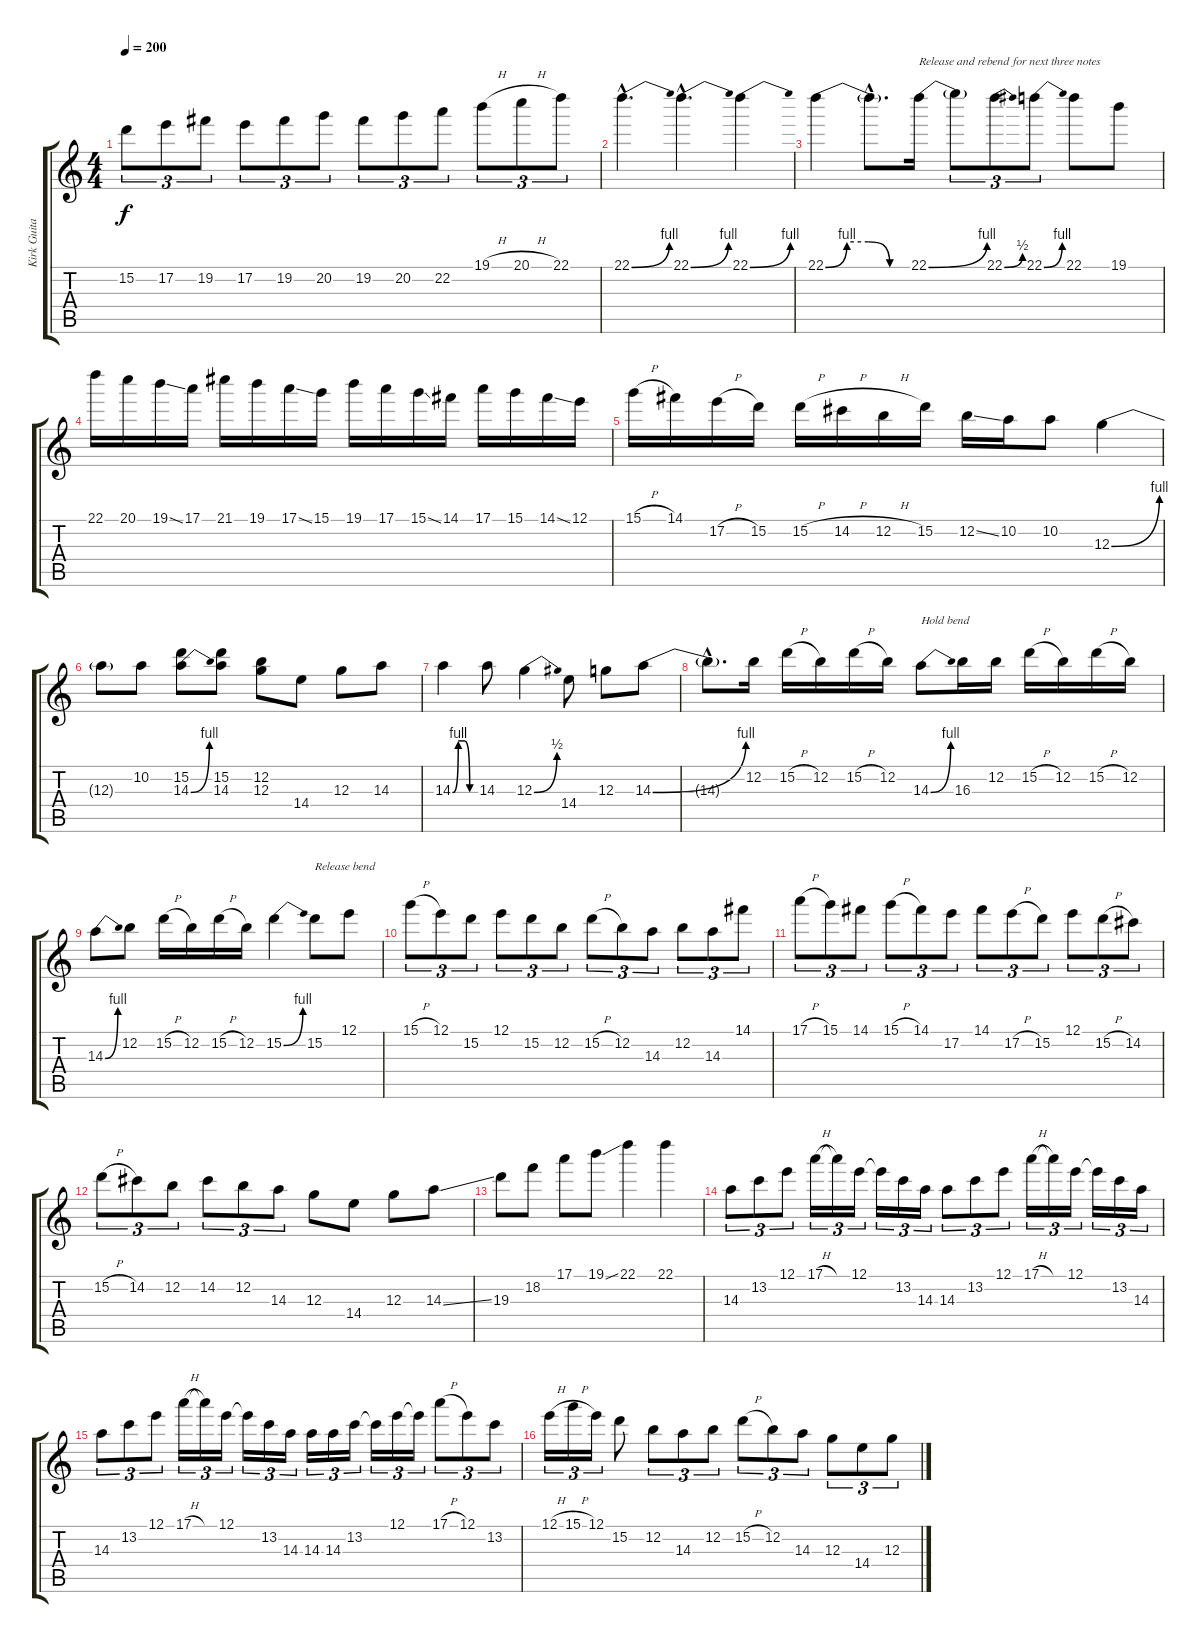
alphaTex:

\track ("Kirk Guitar 1" "Kirk Guita") {instrument distortionguitar}
\staff {score tabs}
\tuning (E4 B3 G3 D3 A2 E2) {hide}
\ts (4 4)
\tempo 200
\clef g2
\ks c
15.2.8{tu (3 2) dy f} 17.2.8{tu (3 2)} 19.2.8{tu (3 2)} 17.2.8{tu (3 2)} 19.2.8{tu (3 2)} 20.2.8{tu (3 2)} 19.2.8{tu (3 2)} 20.2.8{tu (3 2)} 22.2.8{tu (3 2)} 19.1{h}.8{tu (3 2)} 20.1{h}.8{tu (3 2)} 22.1.8{tu (3 2)} |
22.1{be (bend 0 0 60 4) hac}.4{d} 22.1{be (bend 0 0 60 4) hac}.4{d} 22.1{be (bend 0 0 60 4)}.4 |
22.1{be (custom 0 0 15 4 30 4 45 0 60 0)}.4 22.1{hac t}.8{d} 22.1{be (bend 0 0 60 4)}.16{txt "Release and rebend for next three notes"} 22.1{t}.8{tu (3 2)} 22.1{be (bend 0 0 60 2)}.8{tu (3 2)} 22.1{be (bend 0 0 60 4)}.8{tu (3 2)} 22.1.8 19.1.8 |
22.1.16 20.1.16 19.1{ss}.16 17.1.16 21.1.16 19.1.16 17.1{ss}.16 15.1.16 19.1.16 17.1.16 15.1{ss}.16 14.1.16 17.1.16 15.1.16 14.1{ss}.16 12.1.16 |
15.1{h}.16 14.1.16 17.2{h}.16 15.2.16 15.2{h}.16 14.2{h}.16 12.2{h}.16 15.2.16 12.2{ss}.16 10.2.16 10.2.8 12.3{be (bend 0 0 60 4)}.4 |
12.3{t}.8 10.2.8 (15.2 14.3{be (bend 0 0 60 4)}).8 (15.2 14.3).8 (12.2 12.3).8 14.4.8 12.3.8 14.3.8 |
14.3{be (custom 0 0 15 4 30 4 45 0 60 0)}.4 14.3.8 12.3{be (bend 0 0 60 2)}.4 14.4.8 12.3.8 14.3{be (bend 0 0 60 4)}.8 |
14.3{hac t}.8{d} 12.2.16 15.2{h}.16 12.2.16 15.2{h}.16 12.2.16 14.3{be (bend 0 0 60 4)}.8{txt "Hold bend"} 16.3.16 12.2.16 15.2{h}.16 12.2.16 15.2{h}.16 12.2.16 |
14.3{be (bend 0 0 60 4)}.8 12.2.8 15.2{h}.16 12.2.16 15.2{h}.16 12.2.16 15.2{be (bend 0 0 60 4)}.4 15.2.8{txt "Release bend"} 12.1.8 |
15.1{h}.8{tu (3 2)} 12.1.8{tu (3 2)} 15.2.8{tu (3 2)} 12.1.8{tu (3 2)} 15.2.8{tu (3 2)} 12.2.8{tu (3 2)} 15.2{h}.8{tu (3 2)} 12.2.8{tu (3 2)} 14.3.8{tu (3 2)} 12.2.8{tu (3 2)} 14.3.8{tu (3 2)} 14.1.8{tu (3 2)} |
17.1{h}.8{tu (3 2)} 15.1.8{tu (3 2)} 14.1.8{tu (3 2)} 15.1{h}.8{tu (3 2)} 14.1.8{tu (3 2)} 17.2.8{tu (3 2)} 14.1.8{tu (3 2)} 17.2{h}.8{tu (3 2)} 15.2.8{tu (3 2)} 12.1.8{tu (3 2)} 15.2{h}.8{tu (3 2)} 14.2.8{tu (3 2)} |
15.2{h}.8{tu (3 2)} 14.2.8{tu (3 2)} 12.2.8{tu (3 2)} 14.2.8{tu (3 2)} 12.2.8{tu (3 2)} 14.3.8{tu (3 2)} 12.3.8 14.4.8 12.3.8 14.3{ss}.8 |
19.3.8 18.2.8 17.1.8 19.1{ss}.8 22.1.4 22.1.4 |
14.3.8{tu (3 2)} 13.2.8{tu (3 2)} 12.1.8{tu (3 2)} 17.1{h}.16{tu (3 2)} 17.1{t}.16{tu (3 2)} 12.1.16{tu (3 2)} 12.1{t}.16{tu (3 2)} 13.2.16{tu (3 2)} 14.3.16{tu (3 2)} 14.3.8{tu (3 2)} 13.2.8{tu (3 2)} 12.1.8{tu (3 2)} 17.1{h}.16{tu (3 2)} 17.1{t}.16{tu (3 2)} 12.1.16{tu (3 2)} 12.1{t}.16{tu (3 2)} 13.2.16{tu (3 2)} 14.3.16{tu (3 2)} |
14.3.8{tu (3 2)} 13.2.8{tu (3 2)} 12.1.8{tu (3 2)} 17.1{h}.16{tu (3 2)} 17.1{t}.16{tu (3 2)} 12.1.16{tu (3 2)} 12.1{t}.16{tu (3 2)} 13.2.16{tu (3 2)} 14.3.16{tu (3 2)} 14.3.16{tu (3 2)} 14.3.16{tu (3 2)} 13.2.16{tu (3 2)} 13.2{t}.16{tu (3 2)} 12.1.16{tu (3 2)} 12.1{t}.16{tu (3 2)} 17.1{h}.8{tu (3 2)} 12.1.8{tu (3 2)} 13.2.8{tu (3 2)} |
12.1{h}.16{tu (3 2)} 15.1{h}.16{tu (3 2)} 12.1.16{tu (3 2)} 15.2.8 12.2.8{tu (3 2)} 14.3.8{tu (3 2)} 12.2.8{tu (3 2)} 15.2{h}.8{tu (3 2)} 12.2.8{tu (3 2)} 14.3.8{tu (3 2)} 12.3.8{tu (3 2)} 14.4.8{tu (3 2)} 12.3.8{tu (3 2)}
